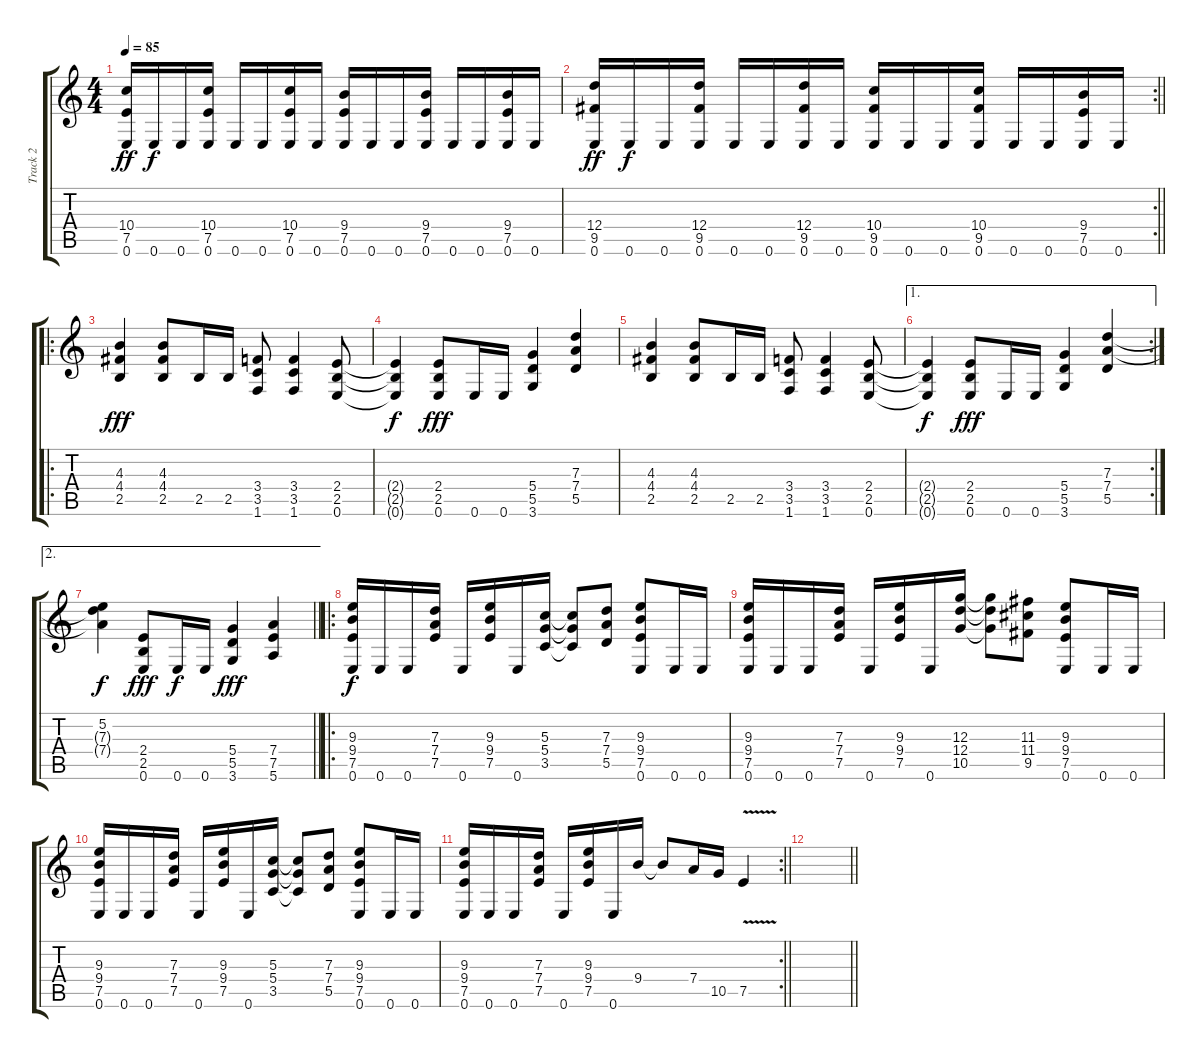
\track ("Track 2" "Track 2") {instrument overdrivenguitar}
\staff {score tabs}
\tuning (E4 B3 G3 D3 A2 E2) {hide}
\ts (4 4)
\tempo 85
\clef g2
\ks c
(10.4 7.5 0.6).16{dy ff} 0.6.16{dy f} 0.6.16 (10.4 7.5 0.6).16 0.6.16 0.6.16 (10.4 7.5 0.6).16 0.6.16 (9.4 7.5 0.6).16 0.6.16 0.6.16 (9.4 7.5 0.6).16 0.6.16 0.6.16 (9.4 7.5 0.6).16 0.6.16 |
\rc 2
\barLineRight lightlight
(12.4 9.5 0.6).16{dy ff} 0.6.16{dy f} 0.6.16 (12.4 9.5 0.6).16 0.6.16 0.6.16 (12.4 9.5 0.6).16 0.6.16 (10.4 9.5 0.6).16 0.6.16 0.6.16 (10.4 9.5 0.6).16 0.6.16 0.6.16 (9.4 7.5 0.6).16 0.6.16 |
\ro
(4.3 4.4 2.5).4{dy fff} (4.3 4.4 2.5).8 2.5.16 2.5.16 (3.4 3.5 1.6).8 (3.4 3.5 1.6).4 (2.4 2.5 0.6).8 |
(2.4{t} 2.5{t} 0.6{t}).4{dy f} (2.4 2.5 0.6).8{dy fff} 0.6.16 0.6.16 (5.4 5.5 3.6).4 (7.3 7.4 5.5).4 |
(4.3 4.4 2.5).4 (4.3 4.4 2.5).8 2.5.16 2.5.16 (3.4 3.5 1.6).8 (3.4 3.5 1.6).4 (2.4 2.5 0.6).8 |
\ae 1
\rc 2
(2.4{t} 2.5{t} 0.6{t}).4{dy f} (2.4 2.5 0.6).8{dy fff} 0.6.16 0.6.16 (5.4 5.5 3.6).4 (7.3 7.4 5.5).4 |
\ae 2
\barLineRight lightlight
(5.2 7.3{t} 7.4{t}).4{dy f} (2.4 2.5 0.6).8{dy fff} 0.6.16{dy f} 0.6.16 (5.4 5.5 3.6).4{dy fff} (7.4 7.5 5.6).4 |
\ro
(9.3 9.4 7.5 0.6).16{dy f} 0.6.16 0.6.16 (7.3 7.4 7.5).16 0.6.16 (9.3 9.4 7.5).16 0.6.16 (5.3 5.4 3.5).16 (5.3{t} 5.4{t} 3.5{t}).8 (7.3 7.4 5.5).8 (9.3 9.4 7.5 0.6).8 0.6.16 0.6.16 |
(9.3 9.4 7.5 0.6).16 0.6.16 0.6.16 (7.3 7.4 7.5).16 0.6.16 (9.3 9.4 7.5).16 0.6.16 (12.3 12.4 10.5).16 (12.3{t} 12.4{t} 10.5{t}).8 (11.3 11.4 9.5).8 (9.3 9.4 7.5 0.6).8 0.6.16 0.6.16 |
(9.3 9.4 7.5 0.6).16 0.6.16 0.6.16 (7.3 7.4 7.5).16 0.6.16 (9.3 9.4 7.5).16 0.6.16 (5.3 5.4 3.5).16 (5.3{t} 5.4{t} 3.5{t}).8 (7.3 7.4 5.5).8 (9.3 9.4 7.5 0.6).8 0.6.16 0.6.16 |
\rc 2
\barLineRight lightlight
(9.3 9.4 7.5 0.6).16 0.6.16 0.6.16 (7.3 7.4 7.5).16 0.6.16 (9.3 9.4 7.5).16 0.6.16 9.4.16 9.4{t}.8 7.4.16 10.5.16 7.5{v}.4 |
\barLineRight lightlight
